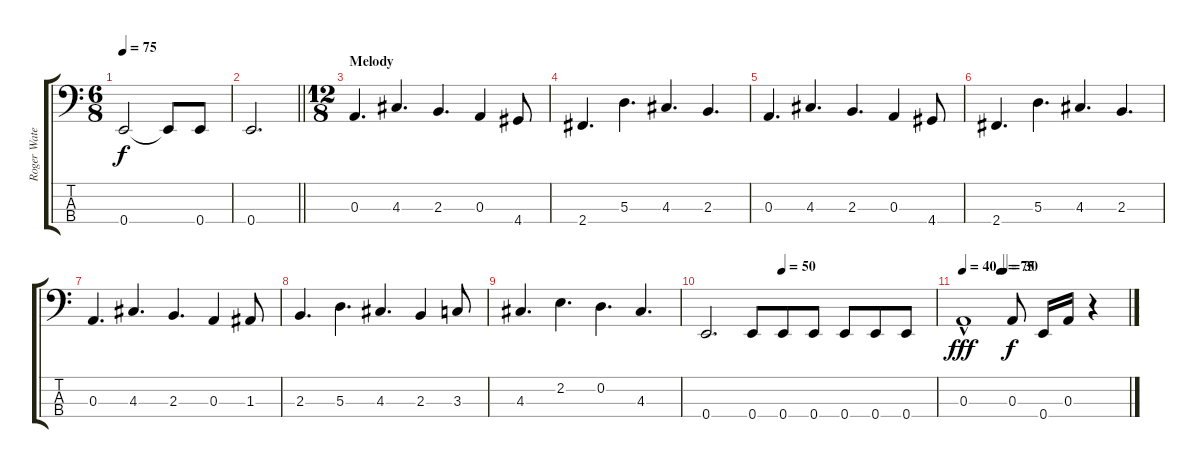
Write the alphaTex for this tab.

\track ("Roger Waters (Bass)" "Roger Wate") {instrument electricbasspick}
\staff {score tabs}
\tuning (G2 D2 A1 E1) {hide}
\ts (6 8)
\tempo 75
\clef f4
\ks c
0.4.2{dy f} 0.4{t}.8 0.4.8 |
\barLineRight lightlight
0.4.2{d} |
\ts (12 8)
\section ("" "Melody")
0.3.4{d} 4.3.4{d} 2.3.4{d} 0.3.4 4.4.8 |
2.4.4{d} 5.3.4{d} 4.3.4{d} 2.3.4{d} |
0.3.4{d} 4.3.4{d} 2.3.4{d} 0.3.4 4.4.8 |
2.4.4{d} 5.3.4{d} 4.3.4{d} 2.3.4{d} |
0.3.4{d} 4.3.4{d} 2.3.4{d} 0.3.4 1.3.8 |
2.3.4{d} 5.3.4{d} 4.3.4{d} 2.3.4 3.3.8 |
4.3.4{d} 2.2.4{d} 0.2.4{d} 4.3.4{d} |
\tempo (50 0.3333333333333333)
0.4.2{d} 0.4.8 0.4.8 0.4.8 0.4.8 0.4.8 0.4.8 |
\tempo 40
\tempo (75 0.22916666666666666)
\tempo (30 0.25)
0.3{hac}.1{dy fff} 0.3.8{dy f} 0.4.16 0.3.16 r.4
